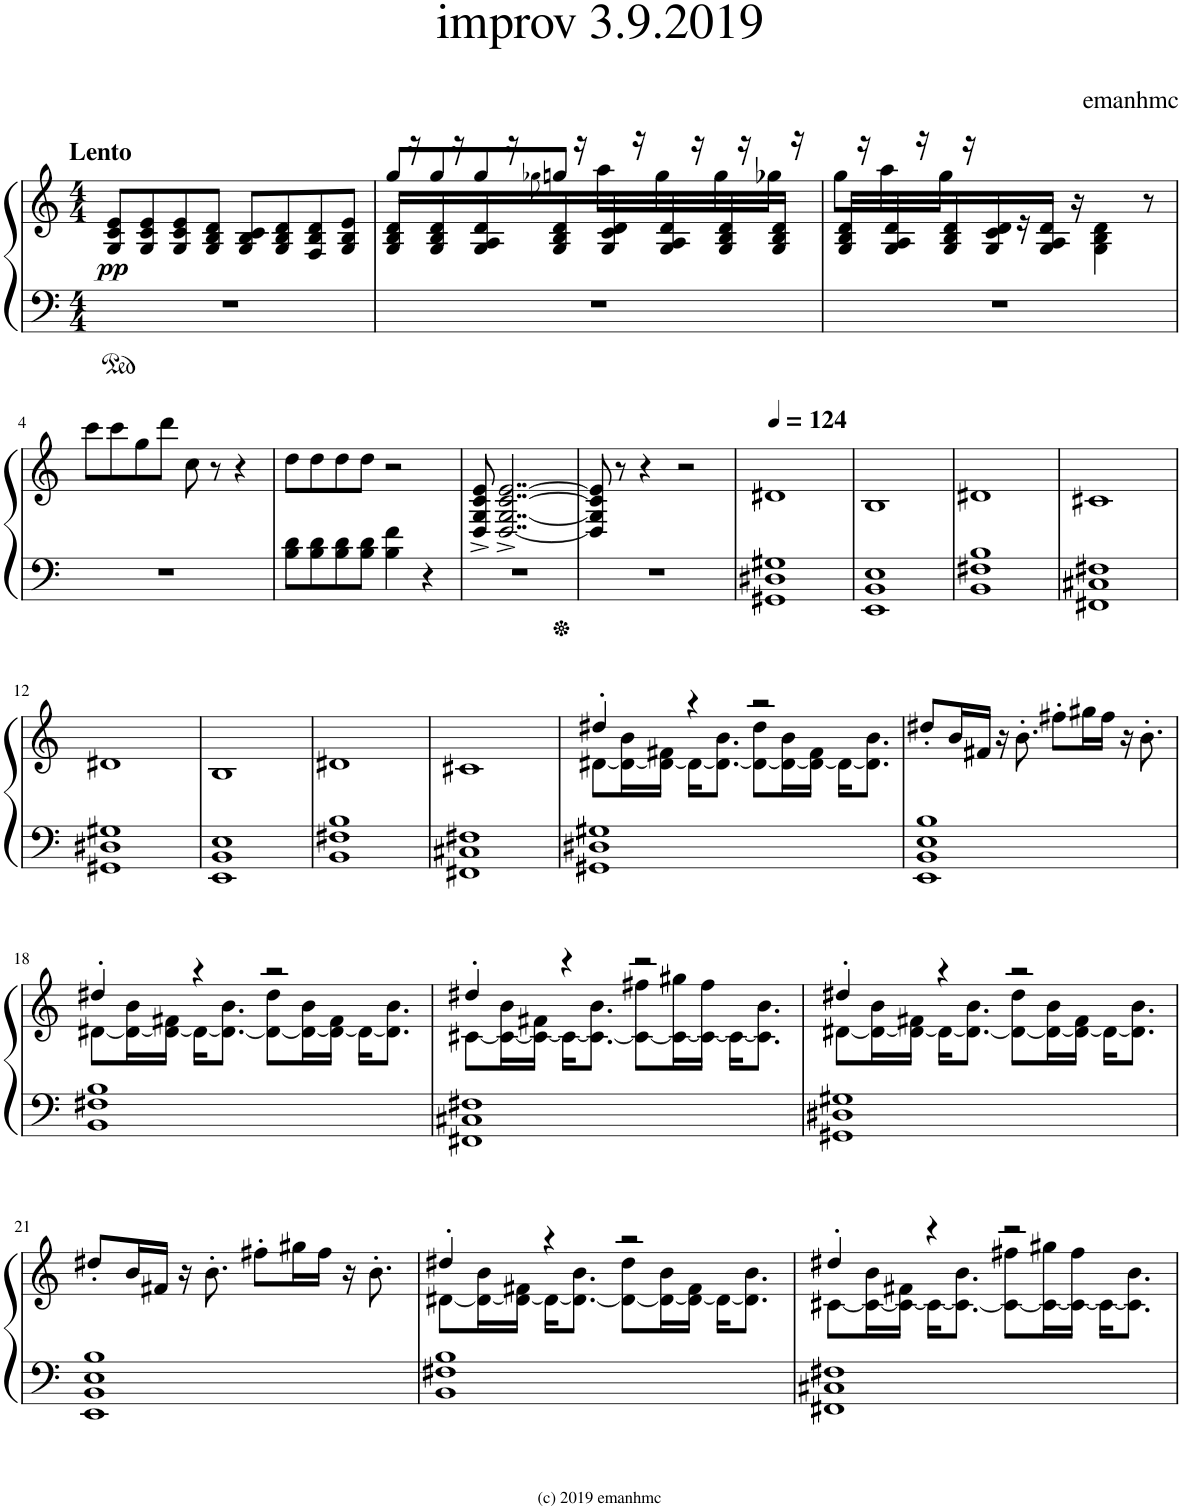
**kern	**kern	**dynam
*part1	*part1	*part1
*staff2	*staff1	*staff1/2
*I"Piano	*	*
*I'Pno.	*	*
*clefF4	*clefG2	*
*k[]	*k[]	*
*M4/4	*M4/4	*
=1	=1	=1
!	!LO:TX:a:B:t=Lento	!
!	!	!LO:DY:b
1r	8G/ 8c/ 8e/L	pp
.	8G/ 8c/ 8e/	.
.	8G/ 8c/ 8e/	.
.	8G/ 8B/ 8d/J	.
.	8G/ 8B/ 8c/L	.
.	8G/ 8B/ 8d/	.
.	8F/ 8B/ 8d/	.
.	8G/ 8B/ 8e/J	.
=2	=2	=2
*	*^	*
1r	16G/ 16B/ 16d/LL	8gg/L	.
.	16r	.	.
.	16G/ 16B/ 16d/	8gg/	.
.	16r	.	.
.	16G/ 16A/ 16d/	8gg/	.
.	16r	.	.
.	.	8qgg-X\	.
.	16G/ 16B/ 16d/	8ggn/J	.
.	16r	.	.
.	16G/ 16c/ 16d/	8aa\L	.
.	16r	.	.
.	16G/ 16A/ 16d/	8gg\	.
.	16r	.	.
.	16G/ 16B/ 16d/	8gg\	.
.	16r	.	.
.	16G/ 16B/ 16d/JJ	8gg-X\J	.
.	16r	.	.
=3	=3	=3	=3
1r	16G/ 16B/ 16d/LL	8gg\L	.
.	16r	.	.
.	16G/ 16A/ 16d/	8aa\	.
.	16r	.	.
.	16G/ 16B/ 16d/	8gg\J	.
.	16r	.	.
.	16G/ 16c/ 16d/	2ryy	.
.	16r	.	.
.	16G/ 16A/ 16d/JJ	.	.
.	16r	.	.
.	4G\ 4B\ 4d\	.	.
.	8r	8ryy	.
*	*v	*v	*
!!LO:LB:g=z
=4	=4	=4
1r	8ccc\L	.
.	8ccc\	.
.	8gg\	.
.	8ddd\J	.
.	8cc\	.
.	8r	.
.	4r	.
=5	=5	=5
8B\ 8d\L	8dd\L	.
8B\ 8d\	8dd\	.
8B\ 8d\	8dd\	.
8B\ 8d\J	8dd\J	.
4B\ 4f\	2r	.
4r	.	.
=6	=6	=6
1r	8D/^ 8G/^ 8c/^ 8e/^	.
.	[2..D/^ [2..G/^ [2..c/^ [2..e/^	.
=7	=7	=7
1r	8D/] 8G/] 8c/] 8e/]	.
.	8r	.
.	4r	.
.	2r	.
=8	=8	=8
*	*MM124	*
1GG#X 1D#X 1G#X	1d#X	.
=9	=9	=9
1EE 1BB 1E	1B	.
=10	=10	=10
1BB 1F#X 1B	1d#X	.
=11	=11	=11
1FF#X 1C#X 1F#X	1c#X	.
!!LO:LB:g=z
=12	=12	=12
1GG#X 1D#X 1G#X	1d#X	.
=13	=13	=13
1EE 1BB 1E	1B	.
=14	=14	=14
1BB 1F#X 1B	1d#X	.
=15	=15	=15
1FF#X 1C#X 1F#X	1c#X	.
=16	=16	=16
*	*^	*
1GG#X 1D#X 1G#X	4dd#X'/	[8d#X\L	.
.	.	16d#\_ 16b\L	.
.	.	16d#\_ 16f#X\JJ	.
.	4r	16d#\KL_	.
.	.	8.d#\_ 8.b\J	.
.	2r	8d#\_ 8dd#\L	.
.	.	16d#\_ 16b\L	.
.	.	16d#\_ 16f#\JJ	.
.	.	16d#\KL_	.
.	.	8.d#\] 8.b\J	.
*	*v	*v	*
=17	=17	=17
1EE 1BB 1E 1B	8dd#X'/L	.
.	16b/L	.
.	16f#X/JJ	.
.	16r	.
.	8.b'\	.
.	8ff#X'\L	.
.	16gg#X\L	.
.	16ff#\JJ	.
.	16r	.
.	8.b'\	.
!!LO:LB:g=z
=18	=18	=18
*	*^	*
1BB 1F#X 1B	4dd#X'/	[8d#X\L	.
.	.	16d#\_ 16b\L	.
.	.	16d#\_ 16f#X\JJ	.
.	4r	16d#\KL_	.
.	.	8.d#\_ 8.b\J	.
.	2r	8d#\_ 8dd#\L	.
.	.	16d#\_ 16b\L	.
.	.	16d#\_ 16f#\JJ	.
.	.	16d#\KL_	.
.	.	8.d#\] 8.b\J	.
=19	=19	=19	=19
1FF#X 1C#X 1F#X	4dd#X'/	[8c#X\L	.
.	.	16c#\_ 16b\L	.
.	.	16c#\_ 16f#X\JJ	.
.	4r	16c#\KL_	.
.	.	8.c#\_ 8.b\J	.
.	2r	8c#\_ 8ff#X\L	.
.	.	16c#\_ 16gg#X\L	.
.	.	16c#\_ 16ff#\JJ	.
.	.	16c#\KL_	.
.	.	8.c#\] 8.b\J	.
=20	=20	=20	=20
1GG#X 1D#X 1G#X	4dd#X'/	[8d#X\L	.
.	.	16d#\_ 16b\L	.
.	.	16d#\_ 16f#X\JJ	.
.	4r	16d#\KL_	.
.	.	8.d#\_ 8.b\J	.
.	2r	8d#\_ 8dd#\L	.
.	.	16d#\_ 16b\L	.
.	.	16d#\_ 16f#\JJ	.
.	.	16d#\KL_	.
.	.	8.d#\] 8.b\J	.
*	*v	*v	*
!!LO:LB:g=z
=21	=21	=21
1EE 1BB 1E 1B	8dd#X'/L	.
.	16b/L	.
.	16f#X/JJ	.
.	16r	.
.	8.b'\	.
.	8ff#X'\L	.
.	16gg#X\L	.
.	16ff#\JJ	.
.	16r	.
.	8.b'\	.
=22	=22	=22
*	*^	*
1BB 1F#X 1B	4dd#X'/	[8d#X\L	.
.	.	16d#\_ 16b\L	.
.	.	16d#\_ 16f#X\JJ	.
.	4r	16d#\KL_	.
.	.	8.d#\_ 8.b\J	.
.	2r	8d#\_ 8dd#\L	.
.	.	16d#\_ 16b\L	.
.	.	16d#\_ 16f#\JJ	.
.	.	16d#\KL_	.
.	.	8.d#\] 8.b\J	.
=23	=23	=23	=23
1FF#X 1C#X 1F#X	4dd#X'/	[8c#X\L	.
.	.	16c#\_ 16b\L	.
.	.	16c#\_ 16f#X\JJ	.
.	4r	16c#\KL_	.
.	.	8.c#\_ 8.b\J	.
.	2r	8c#\_ 8ff#X\L	.
.	.	16c#\_ 16gg#X\L	.
.	.	16c#\_ 16ff#\JJ	.
.	.	16c#\KL_	.
.	.	8.c#\] 8.b\J	.
*	*v	*v	*
=	=	=
*-	*-	*-
